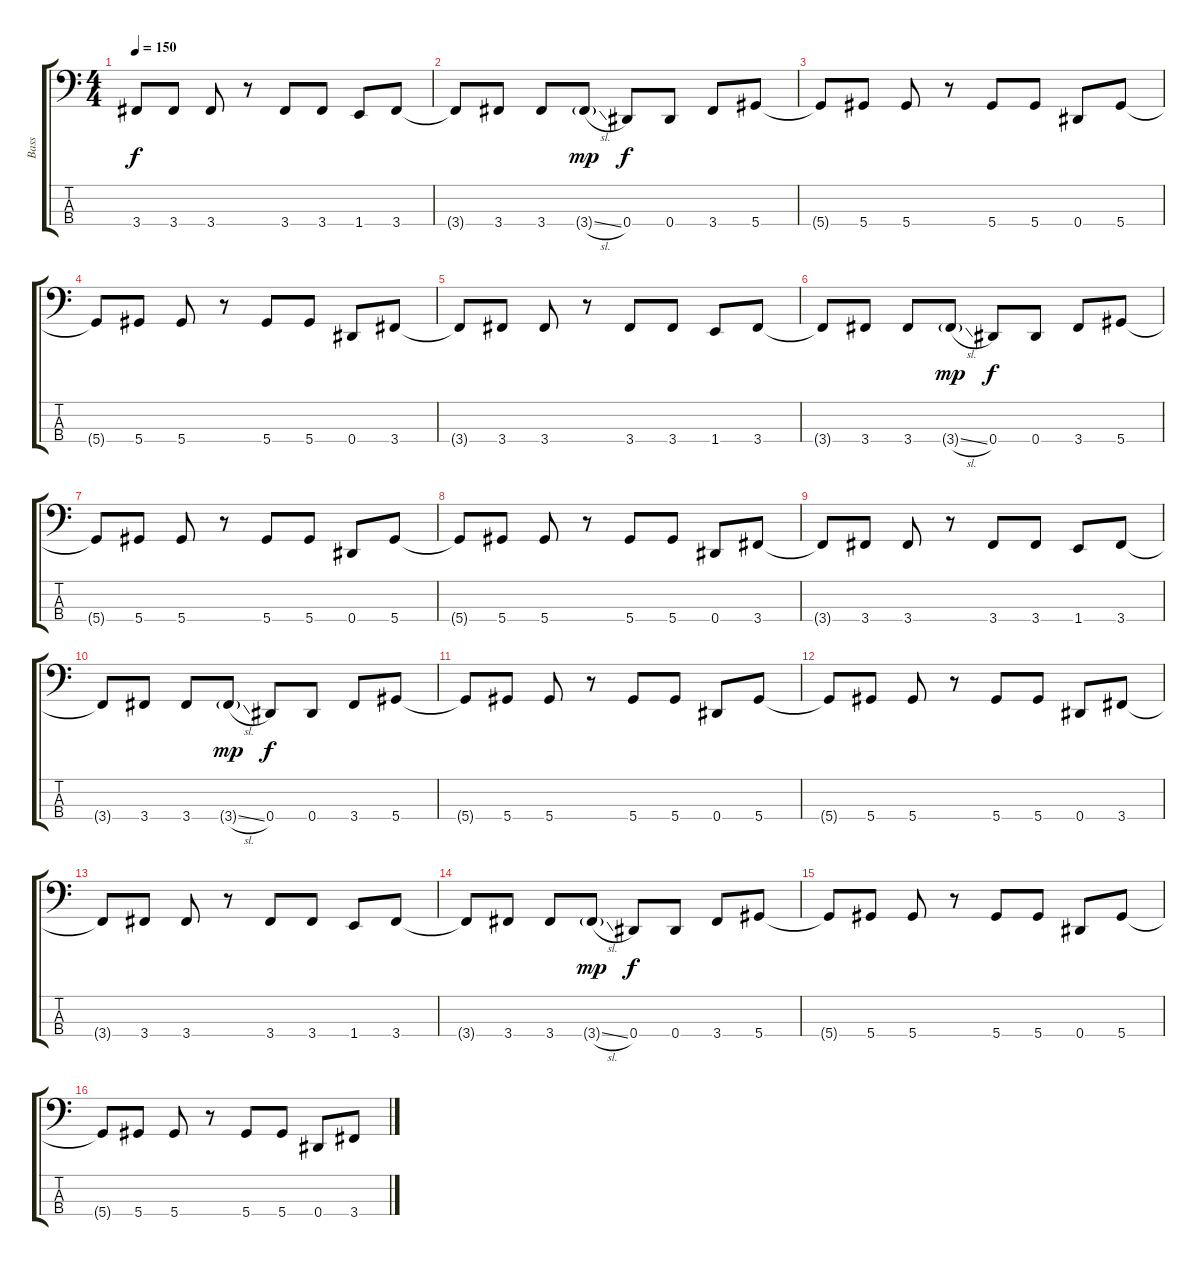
\track ("Bass" "Bass") {instrument electricbasspick}
\staff {score tabs}
\tuning (Gb2 Db2 Ab1 Eb1) {hide}
\ts (4 4)
\tempo 150
\clef f4
\ks c
3.4{t}.8{dy f} 3.4.8 3.4.8 r.8 3.4.8 3.4.8 1.4.8 3.4.8 |
3.4{t}.8 3.4.8 3.4.8 3.4{sl g}.8{dy mp} 0.4.8{dy f} 0.4.8 3.4.8 5.4.8 |
5.4{t}.8 5.4.8 5.4.8 r.8 5.4.8 5.4.8 0.4.8 5.4.8 |
5.4{t}.8 5.4.8 5.4.8 r.8 5.4.8 5.4.8 0.4.8 3.4.8 |
3.4{t}.8 3.4.8 3.4.8 r.8 3.4.8 3.4.8 1.4.8 3.4.8 |
3.4{t}.8 3.4.8 3.4.8 3.4{sl g}.8{dy mp} 0.4.8{dy f} 0.4.8 3.4.8 5.4.8 |
5.4{t}.8 5.4.8 5.4.8 r.8 5.4.8 5.4.8 0.4.8 5.4.8 |
5.4{t}.8 5.4.8 5.4.8 r.8 5.4.8 5.4.8 0.4.8 3.4.8 |
3.4{t}.8 3.4.8 3.4.8 r.8 3.4.8 3.4.8 1.4.8 3.4.8 |
3.4{t}.8 3.4.8 3.4.8 3.4{sl g}.8{dy mp} 0.4.8{dy f} 0.4.8 3.4.8 5.4.8 |
5.4{t}.8 5.4.8 5.4.8 r.8 5.4.8 5.4.8 0.4.8 5.4.8 |
5.4{t}.8 5.4.8 5.4.8 r.8 5.4.8 5.4.8 0.4.8 3.4.8 |
3.4{t}.8 3.4.8 3.4.8 r.8 3.4.8 3.4.8 1.4.8 3.4.8 |
3.4{t}.8 3.4.8 3.4.8 3.4{sl g}.8{dy mp} 0.4.8{dy f} 0.4.8 3.4.8 5.4.8 |
5.4{t}.8 5.4.8 5.4.8 r.8 5.4.8 5.4.8 0.4.8 5.4.8 |
5.4{t}.8 5.4.8 5.4.8 r.8 5.4.8 5.4.8 0.4.8 3.4.8
